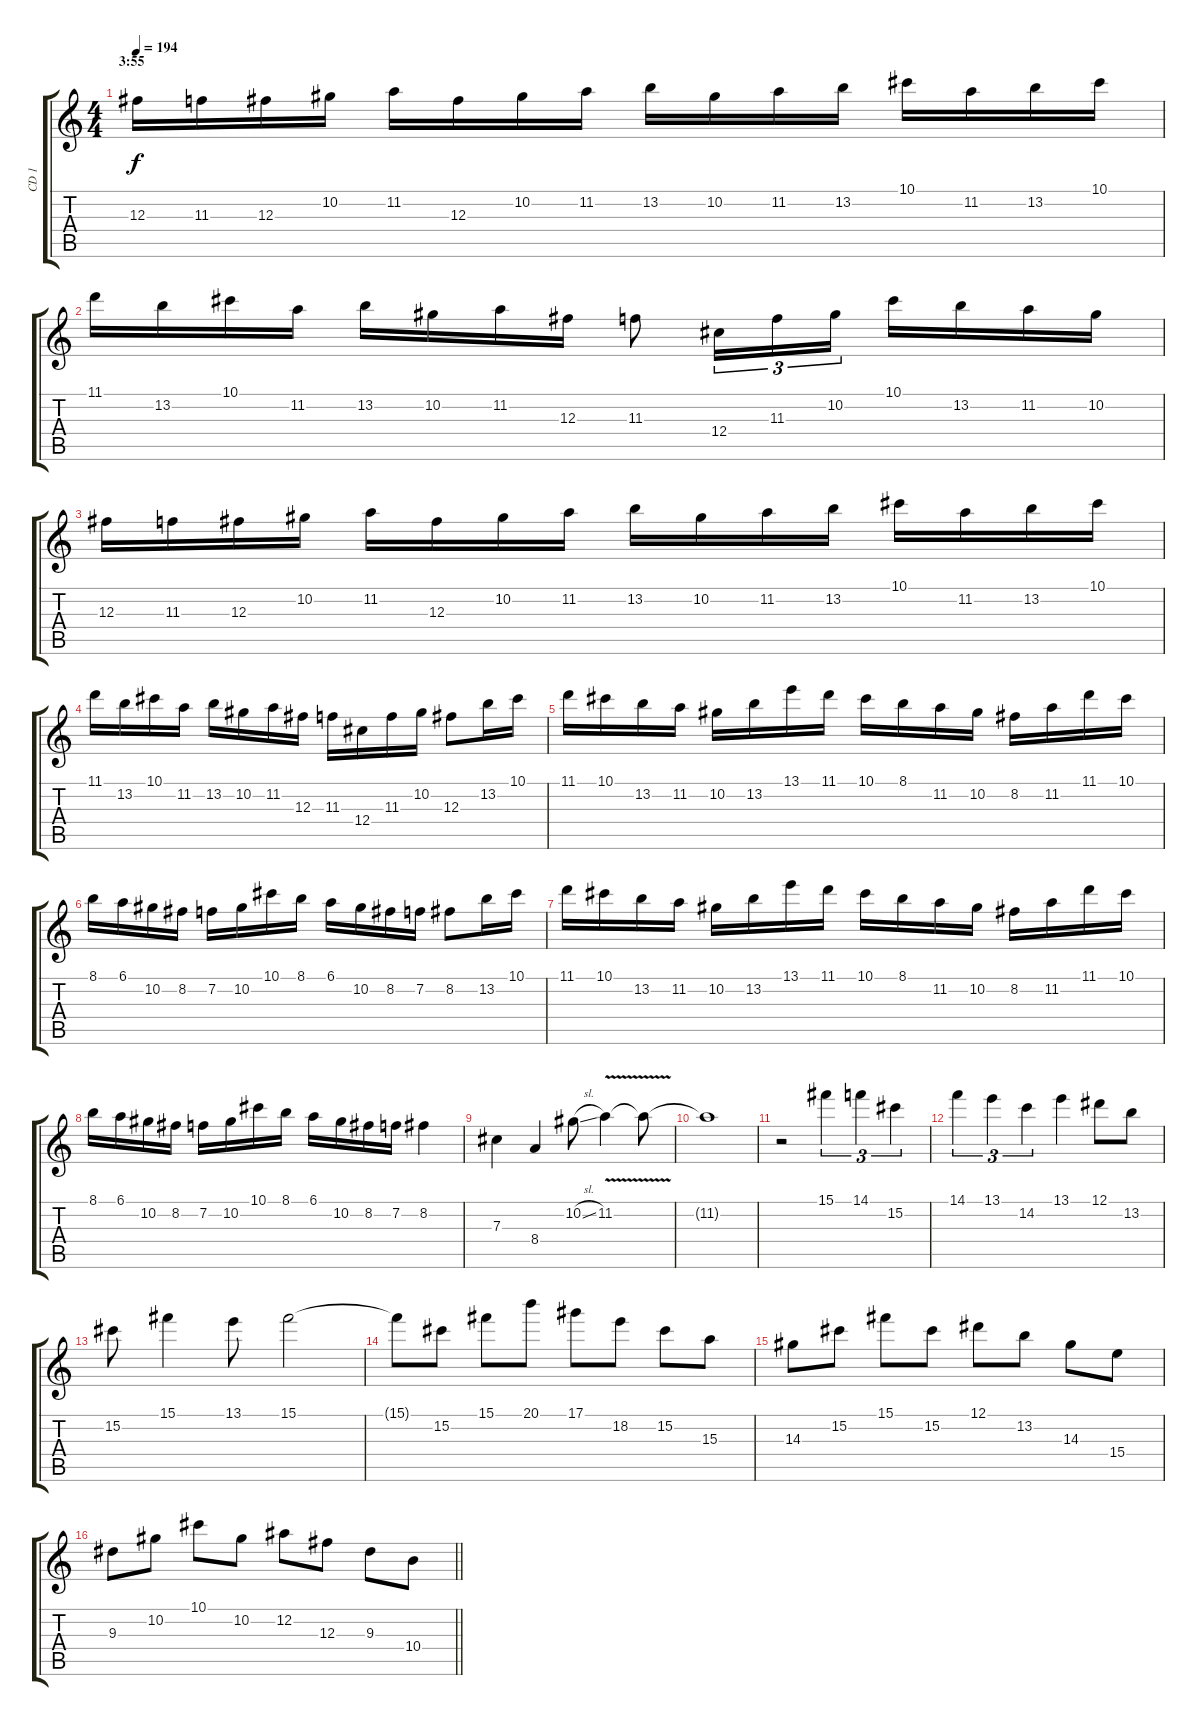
\track ("CD 1" "CD 1") {instrument overdrivenguitar}
\staff {score tabs}
\tuning (Eb4 Bb3 Gb3 Db3 Ab2 Eb2) {hide}
\ts (4 4)
\section ("" "3:55")
\tempo 194
\clef g2
\ks c
12.3.16{dy f} 11.3.16 12.3.16 10.2.16 11.2.16 12.3.16 10.2.16 11.2.16 13.2.16 10.2.16 11.2.16 13.2.16 10.1.16 11.2.16 13.2.16 10.1.16 |
11.1.16 13.2.16 10.1.16 11.2.16 13.2.16 10.2.16 11.2.16 12.3.16 11.3.8 12.4.16{tu (3 2)} 11.3.16{tu (3 2)} 10.2.16{tu (3 2)} 10.1.16 13.2.16 11.2.16 10.2.16 |
12.3.16 11.3.16 12.3.16 10.2.16 11.2.16 12.3.16 10.2.16 11.2.16 13.2.16 10.2.16 11.2.16 13.2.16 10.1.16 11.2.16 13.2.16 10.1.16 |
11.1.16 13.2.16 10.1.16 11.2.16 13.2.16 10.2.16 11.2.16 12.3.16 11.3.16 12.4.16 11.3.16 10.2.16 12.3.8 13.2.16 10.1.16 |
11.1.16 10.1.16 13.2.16 11.2.16 10.2.16 13.2.16 13.1.16 11.1.16 10.1.16 8.1.16 11.2.16 10.2.16 8.2.16 11.2.16 11.1.16 10.1.16 |
8.1.16 6.1.16 10.2.16 8.2.16 7.2.16 10.2.16 10.1.16 8.1.16 6.1.16 10.2.16 8.2.16 7.2.16 8.2.8 13.2.16 10.1.16 |
11.1.16 10.1.16 13.2.16 11.2.16 10.2.16 13.2.16 13.1.16 11.1.16 10.1.16 8.1.16 11.2.16 10.2.16 8.2.16 11.2.16 11.1.16 10.1.16 |
8.1.16 6.1.16 10.2.16 8.2.16 7.2.16 10.2.16 10.1.16 8.1.16 6.1.16 10.2.16 8.2.16 7.2.16 8.2.4 |
7.3.4 8.4.4 10.2{sl}.8 11.2{v}.4 11.2{t}.8 |
11.2{t}.1 |
r.2 15.1.4{tu (3 2)} 14.1.4{tu (3 2)} 15.2.4{tu (3 2)} |
14.1.4{tu (3 2)} 13.1.4{tu (3 2)} 14.2.4{tu (3 2)} 13.1.4 12.1.8 13.2.8 |
15.2.8 15.1.4 13.1.8 15.1.2 |
15.1{t}.8 15.2.8 15.1.8 20.1.8 17.1.8 18.2.8 15.2.8 15.3.8 |
14.3.8 15.2.8 15.1.8 15.2.8 12.1.8 13.2.8 14.3.8 15.4.8 |
\barLineRight lightlight
9.3.8 10.2.8 10.1.8 10.2.8 12.2.8 12.3.8 9.3.8 10.4.8
